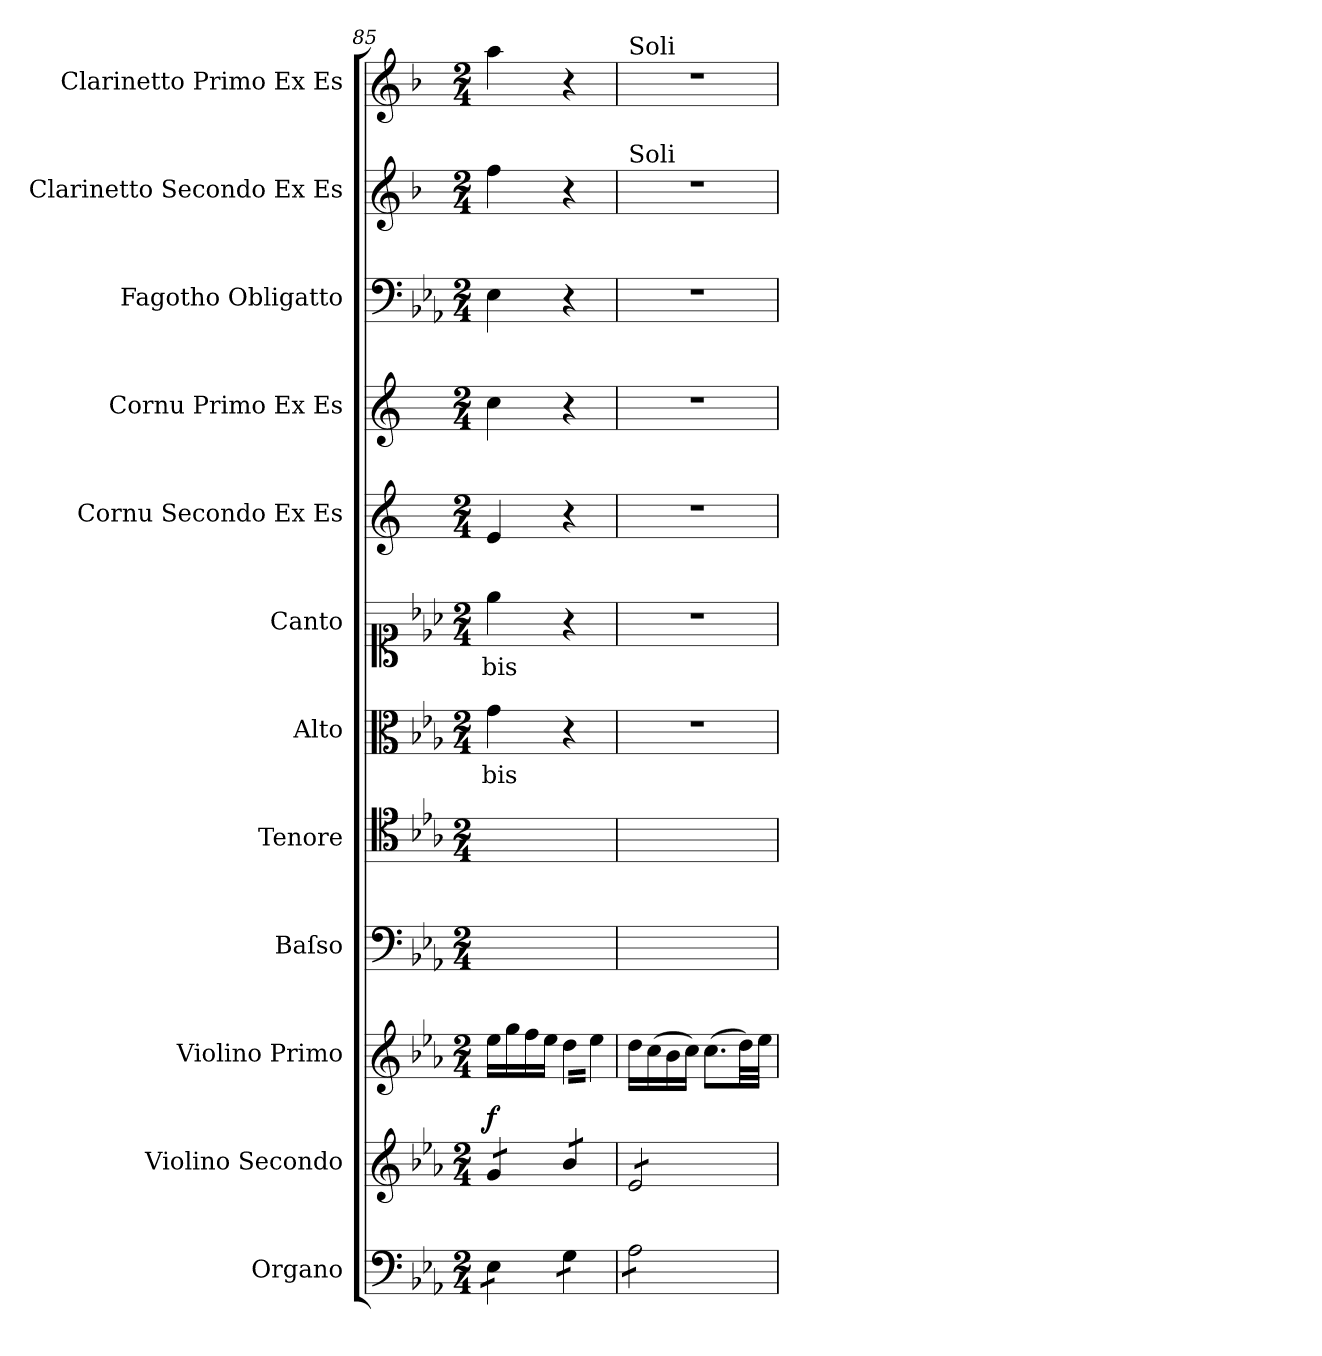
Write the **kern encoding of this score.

**kern	**kern	**dynam	**kern	**kern	**kern	**kern	**text	**kern	**text	**kern	**kern	**kern	**kern	**kern
*part12	*part11	*part11	*part10	*part9	*part8	*part7	*part7	*part6	*part6	*part5	*part4	*part3	*part2	*part1
*staff12	*staff11	*staff11	*staff10	*staff9	*staff8	*staff7	*staff7	*staff6	*staff6	*staff5	*staff4	*staff3	*staff2	*staff1
*I"Organo	*I"Violino Secondo	*	*I"Violino Primo	*I"Baſso	*I"Tenore	*I"Alto	*	*I"Canto	*	*I"Cornu Secondo Ex Es	*I"Cornu Primo Ex Es	*I"Fagotho Obligatto	*I"Clarinetto Secondo Ex Es	*I"Clarinetto Primo Ex Es
*I'Org	*	*	*I'Vno I	*I'B.	*I'T.	*I'A.	*	*I'C.	*	*	*I'Cor I	*I'Fag.	*	*I'Cor I
*clefF4	*clefG2	*	*clefG2	*clefF4	*clefC4	*clefC3	*	*clefC1	*	*clefG2	*clefG2	*clefF4	*clefG2	*clefG2
*	*	*	*	*	*	*	*	*	*	*ITrd5c9	*ITrd5c9	*	*ITrd1c2	*ITrd1c2
*k[b-e-a-]	*k[b-e-a-]	*	*k[b-e-a-]	*k[b-e-a-]	*k[b-e-a-]	*k[b-e-a-]	*	*k[b-e-a-]	*	*k[b-e-a-]	*k[b-e-a-]	*k[b-e-a-]	*k[b-e-a-]	*k[b-e-a-]
*c:	*c:	*	*c:	*c:	*c:	*c:	*	*c:	*	*c:	*c:	*c:	*c:	*c:
*M2/4	*M2/4	*	*M2/4	*M2/4	*M2/4	*M2/4	*	*M2/4	*	*M2/4	*M2/4	*M2/4	*M2/4	*M2/4
=85	=85	=85	=85	=85	=85	=85	=85	=85	=85	=85	=85	=85	=85	=85
!	!LO:TX:a:t=problem&colon;f = f&colon;	!	!	!	!	!	!	!	!	!	!	!	!	!
!	!	!LO:DY:a	!	!	!	!	!	!	!	!	!	!	!	!
*tremolo	*	*	*	*	*	*	*	*	*	*	*	*	*	*
*	*tremolo	*	*	*	*	*	*	*	*	*	*	*	*	*
8E-\L	8g/L	f	16ee-\LL	2ryy	2ryy	4g\	-bis	4ee-\	-bis	4G/	4e-\	4E-\	4ee-\	4gg\
.	.	.	16gg\	.	.	.	.	.	.	.	.	.	.	.
8E-\J	8g/J	.	16ff\	.	.	.	.	.	.	.	.	.	.	.
.	.	.	16ee-\JJ	.	.	.	.	.	.	.	.	.	.	.
*	*	*	*tremolo	*	*	*	*	*	*	*	*	*	*	*
8G\L	8b-/L	.	16dd\LL	.	.	4r	.	4r	.	4r	4r	4r	4r	4r
.	.	.	16ee-\	.	.	.	.	.	.	.	.	.	.	.
8G\J	8b-/J	.	16dd\	.	.	.	.	.	.	.	.	.	.	.
.	.	.	16ee-\JJ	.	.	.	.	.	.	.	.	.	.	.
*	*	*	*Xtremolo	*	*	*	*	*	*	*	*	*	*	*
=86	=86	=86	=86	=86	=86	=86	=86	=86	=86	=86	=86	=86	=86	=86
!	!	!	!	!	!	!	!	!	!	!	!	!	!	!LO:TX:a:t=Soli
!	!	!	!	!	!	!	!	!	!	!	!	!	!LO:TX:a:t=Soli	!
8A-\L	8e-/L	.	16dd\LL	2ryy	2ryy	2r	.	2r	.	2r	2r	2r	2r	2r
.	.	.	(16cc\	.	.	.	.	.	.	.	.	.	.	.
8A-\	8e-/	.	16b-\	.	.	.	.	.	.	.	.	.	.	.
.	.	.	16cc\JJ)	.	.	.	.	.	.	.	.	.	.	.
8A-\	8e-/	.	(8.cc\L	.	.	.	.	.	.	.	.	.	.	.
8A-\J	8e-/J	.	.	.	.	.	.	.	.	.	.	.	.	.
*	*Xtremolo	*	*	*	*	*	*	*	*	*	*	*	*	*
*Xtremolo	*	*	*	*	*	*	*	*	*	*	*	*	*	*
.	.	.	32dd\LL)	.	.	.	.	.	.	.	.	.	.	.
.	.	.	32ee-\JJJ	.	.	.	.	.	.	.	.	.	.	.
=	=	=	=	=	=	=	=	=	=	=	=	=	=	=
*-	*-	*-	*-	*-	*-	*-	*-	*-	*-	*-	*-	*-	*-	*-
